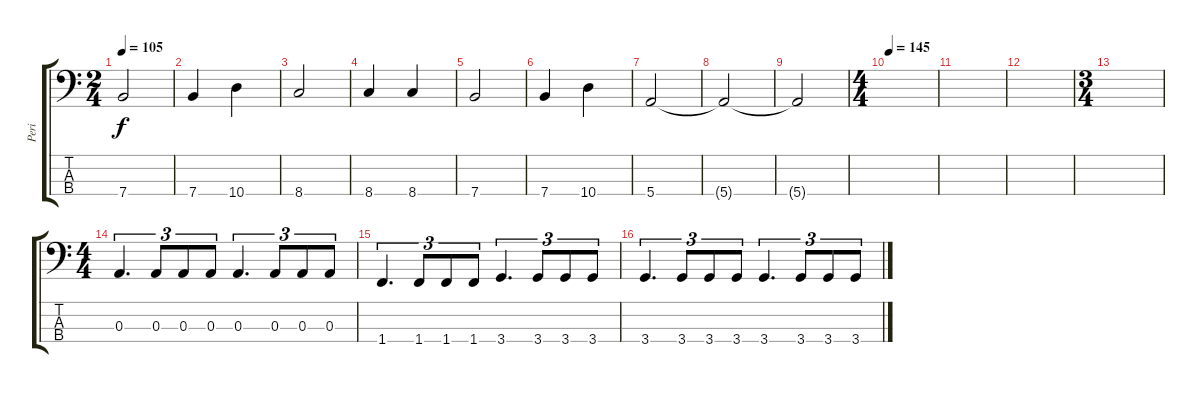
\track ("Peri" "Peri") {instrument electricbassfinger}
\staff {score tabs}
\tuning (G2 D2 A1 E1) {hide}
\ts (2 4)
\tempo 105
\clef f4
\ks c
7.4.2{dy f} |
7.4.4 10.4.4 |
8.4.2 |
8.4.4 8.4.4 |
7.4.2 |
7.4.4 10.4.4 |
5.4.2 |
5.4{t}.2 |
5.4{t}.2 |
\ts (4 4)
\tempo 145
|
|
|
\ts (3 4)
|
\ts (4 4)
0.3.4{d tu (3 2)} 0.3.8{tu (3 2)} 0.3.8{tu (3 2)} 0.3.8{tu (3 2)} 0.3.4{d tu (3 2)} 0.3.8{tu (3 2)} 0.3.8{tu (3 2)} 0.3.8{tu (3 2)} |
1.4.4{d tu (3 2)} 1.4.8{tu (3 2)} 1.4.8{tu (3 2)} 1.4.8{tu (3 2)} 3.4.4{d tu (3 2)} 3.4.8{tu (3 2)} 3.4.8{tu (3 2)} 3.4.8{tu (3 2)} |
3.4.4{d tu (3 2)} 3.4.8{tu (3 2)} 3.4.8{tu (3 2)} 3.4.8{tu (3 2)} 3.4.4{d tu (3 2)} 3.4.8{tu (3 2)} 3.4.8{tu (3 2)} 3.4.8{tu (3 2)}
